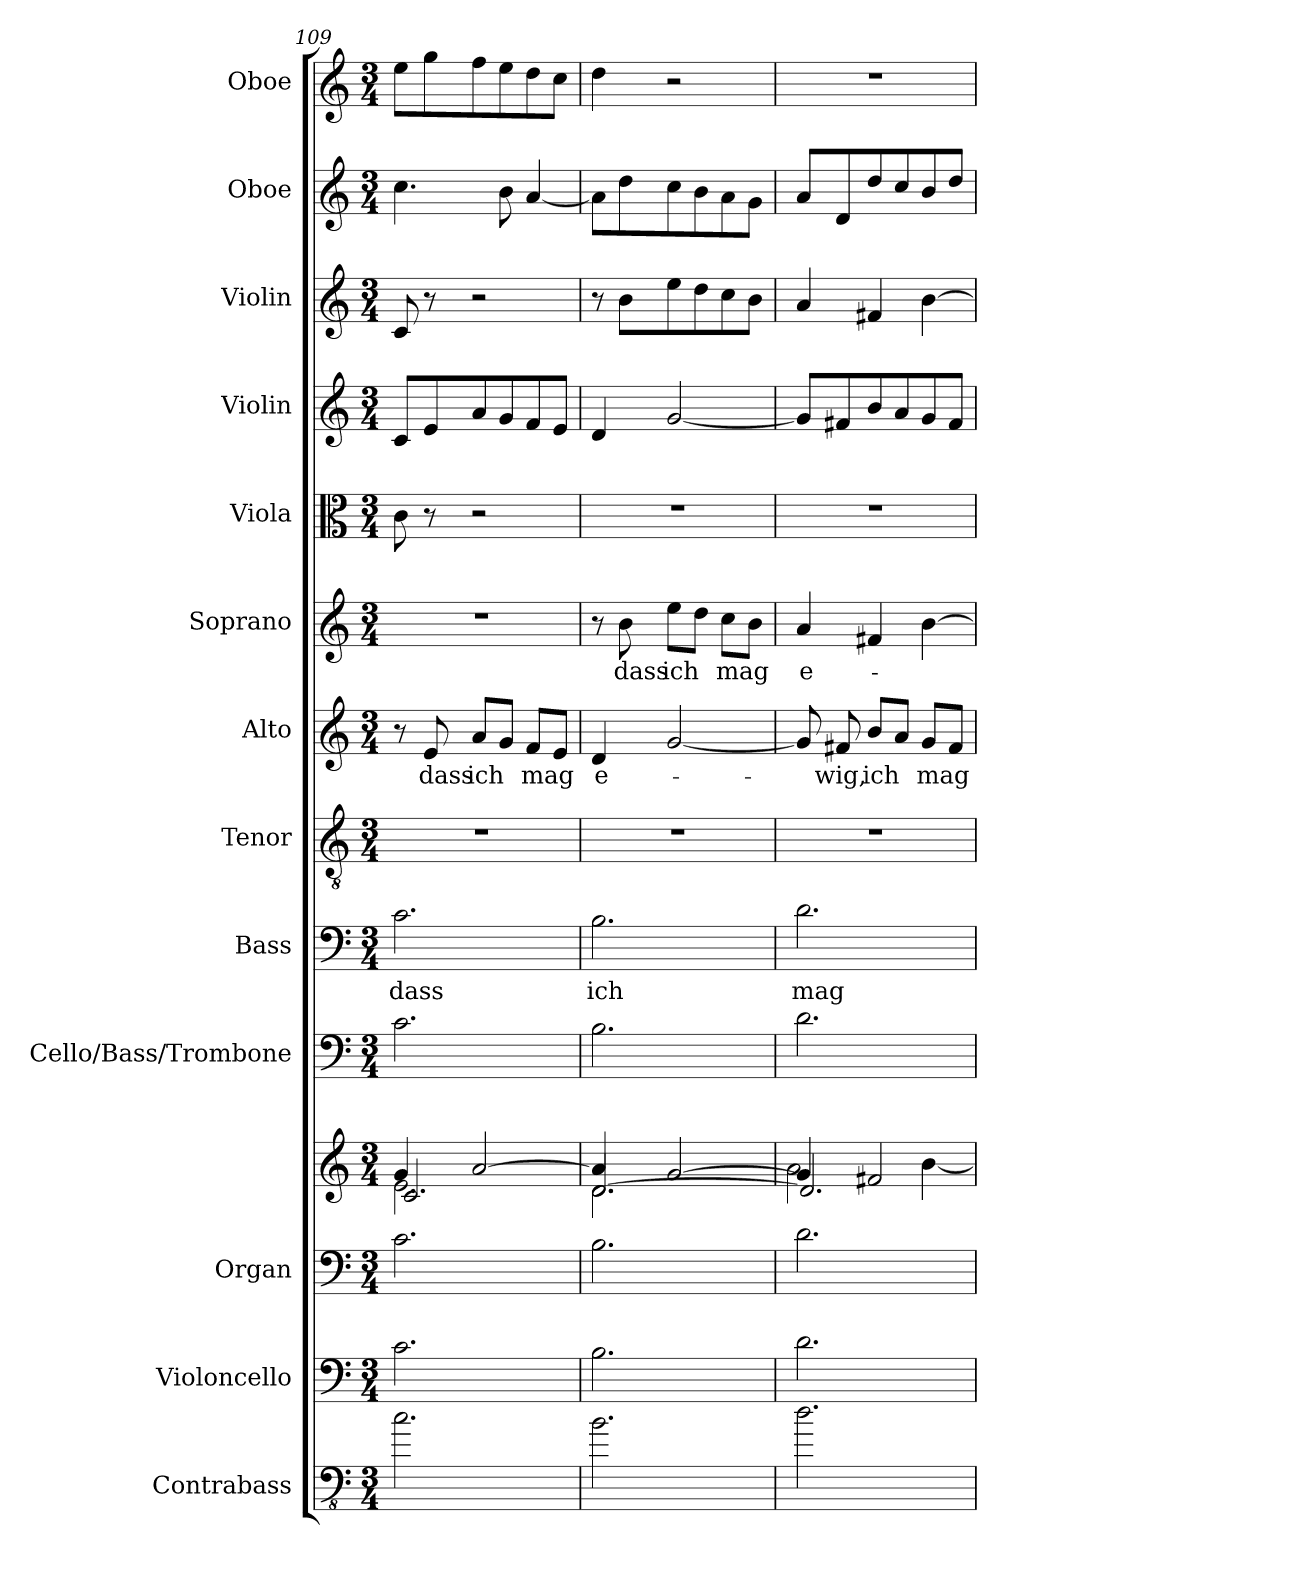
**kern	**kern	**kern	**kern	**kern	**kern	**text	**kern	**kern	**text	**kern	**text	**kern	**kern	**kern	**kern	**kern
*part13	*part12	*part11	*part11	*part10	*part9	*part9	*part8	*part7	*part7	*part6	*part6	*part5	*part4	*part3	*part2	*part1
*staff14	*staff13	*staff12	*staff11	*staff10	*staff9	*staff9	*staff8	*staff7	*staff7	*staff6	*staff6	*staff5	*staff4	*staff3	*staff2	*staff1
*I"Contrabass	*I"Violoncello	*I"Organ	*	*I"Cello/Bass/Trombone	*I"Bass	*	*I"Tenor	*I"Alto	*	*I"Soprano	*	*I"Viola	*I"Violin	*I"Violin	*I"Oboe	*I"Oboe
*I'Cb.	*I'Vc.	*I'Org.	*	*I'C/B/T	*I'B.	*	*I'T.	*I'A.	*	*I'S.	*	*I'Vla.	*I'Vln.	*I'Vln.	*I'Ob.	*I'Ob.
*clefFv4	*clefF4	*clefF4	*clefG2	*clefF4	*clefF4	*	*clefGv2	*clefG2	*	*clefG2	*	*clefC3	*clefG2	*clefG2	*clefG2	*clefG2
*ITrd7c12	*	*	*	*	*	*	*	*	*	*	*	*	*	*	*	*
*k[]	*k[]	*k[]	*k[]	*k[]	*k[]	*	*k[]	*k[]	*	*k[]	*	*k[]	*k[]	*k[]	*k[]	*k[]
*M3/4	*M3/4	*M3/4	*M3/4	*M3/4	*M3/4	*	*M3/4	*M3/4	*	*M3/4	*	*M3/4	*M3/4	*M3/4	*M3/4	*M3/4
=109	=109	=109	=109	=109	=109	=109	=109	=109	=109	=109	=109	=109	=109	=109	=109	=109
*	*	*	*^	*	*	*	*	*	*	*	*	*	*	*	*	*
*	*	*	*	*^	*	*	*	*	*	*	*	*	*	*	*	*	*
2.C\	2.c\	2.c\	4g/	2.e\	2.c/	2.c\	2.c\	dass	2.r	8r	.	2.r	.	8c\	8c/L	8c/	4.cc\	8ee\L
.	.	.	.	.	.	.	.	.	.	8e/	dass	.	.	8r	8e/	8r	.	8gg\
.	.	.	[2a/	.	.	.	.	.	.	8a/L	ich	.	.	2r	8a/	2r	.	8ff\
.	.	.	.	.	.	.	.	.	.	8g/J	.	.	.	.	8g/	.	8b\	8ee\
.	.	.	.	.	.	.	.	.	.	8f/L	mag	.	.	.	8f/	.	[4a/	8dd\
.	.	.	.	.	.	.	.	.	.	8e/J	.	.	.	.	8e/J	.	.	8cc\J
=110	=110	=110	=110	=110	=110	=110	=110	=110	=110	=110	=110	=110	=110	=110	=110	=110	=110	=110
2.BB\	2.B\	2.B\	4a/]	2.d\	[2.d/	2.B\	2.B\	ich	2.r	4d/	e-	8r	.	2.r	4d/	8r	8a\L]	4dd\
.	.	.	.	.	.	.	.	.	.	.	.	8b\	dass	.	.	8b\L	8dd\	.
.	.	.	[2g/	.	.	.	.	.	.	[2g/	.	8ee\L	ich	.	[2g/	8ee\	8cc\	2r
.	.	.	.	.	.	.	.	.	.	.	.	8dd\J	.	.	.	8dd\	8b\	.
.	.	.	.	.	.	.	.	.	.	.	.	8cc\L	mag	.	.	8cc\	8a\	.
.	.	.	.	.	.	.	.	.	.	.	.	8b\J	.	.	.	8b\J	8g\J	.
!!LO:PB:g=z
=111	=111	=111	=111	=111	=111	=111	=111	=111	=111	=111	=111	=111	=111	=111	=111	=111	=111	=111
2.D\	2.d\	2.d\	4g/]	2a\	2.d/]	2.d\	2.d\	mag	2.r	8g/]	.	4a/	e-	2.r	8g/L]	4a/	8a/L	2.r
.	.	.	.	.	.	.	.	.	.	8f#X/	-wig,	.	.	.	8f#X/	.	8d/	.
.	.	.	2f#X/	.	.	.	.	.	.	8b/L	ich	4f#X/	.	.	8b/	4f#X/	8dd/	.
.	.	.	.	.	.	.	.	.	.	8a/J	.	.	.	.	8a/	.	8cc/	.
.	.	.	.	[4b\	.	.	.	.	.	8g/L	mag	[4b\	.	.	8g/	[4b\	8b/	.
.	.	.	.	.	.	.	.	.	.	8f#/J	.	.	.	.	8f#/J	.	8dd/J	.
*	*	*	*v	*v	*v	*	*	*	*	*	*	*	*	*	*	*	*	*
=	=	=	=	=	=	=	=	=	=	=	=	=	=	=	=	=
*-	*-	*-	*-	*-	*-	*-	*-	*-	*-	*-	*-	*-	*-	*-	*-	*-
